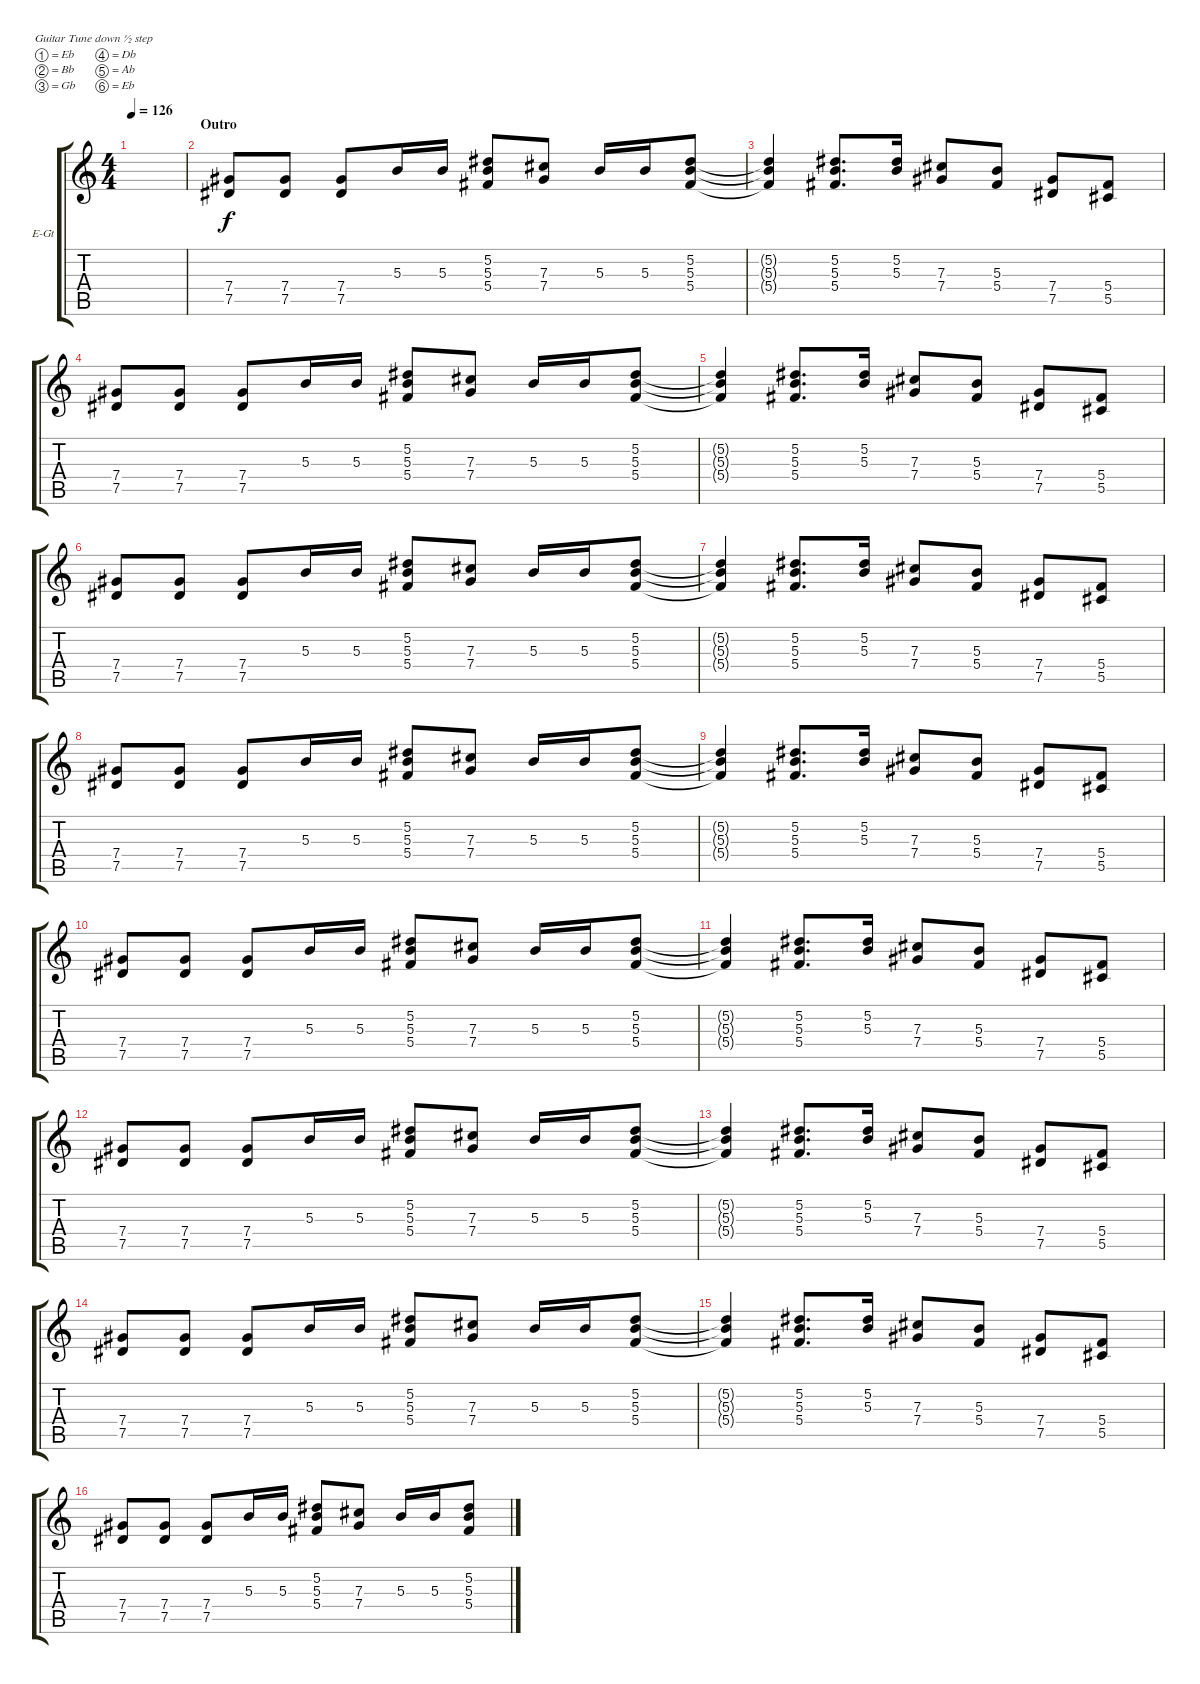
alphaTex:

\defaultSystemsLayout 4
\bracketExtendMode groupsimilarinstruments
\firstSystemTrackNameOrientation horizontal
\otherSystemsTrackNameOrientation horizontal
\track ("PAUL STANLEY" "E-Gt") {instrument distortionguitar}
\staff {score tabs}
\tuning (Eb4 Bb3 Gb3 Db3 Ab2 Eb2)
\ts (4 4)
\tempo 126
\clef g2
\ks c
|
\section ("" "Outro")
(7.5 7.4).8 (7.4 7.5).8 (7.5 7.4).8 5.3.16 5.3.16 (5.2 5.3 5.4).8 (7.4 7.3).8 5.3.16 5.3.16 (5.2 5.3 5.4).8 |
(5.2{t} 5.3{t} 5.4{t}).4 (5.4 5.3 5.2).8{d} (5.2 5.3).16 (7.3 7.4).8 (5.4 5.3).8 (7.4 7.5).8 (5.5 5.4).8 |
(7.5 7.4).8 (7.4 7.5).8 (7.5 7.4).8 5.3.16 5.3.16 (5.2 5.3 5.4).8 (7.4 7.3).8 5.3.16 5.3.16 (5.2 5.3 5.4).8 |
(5.2{t} 5.3{t} 5.4{t}).4 (5.4 5.3 5.2).8{d} (5.2 5.3).16 (7.3 7.4).8 (5.4 5.3).8 (7.4 7.5).8 (5.5 5.4).8 |
(7.5 7.4).8 (7.4 7.5).8 (7.5 7.4).8 5.3.16 5.3.16 (5.2 5.3 5.4).8 (7.4 7.3).8 5.3.16 5.3.16 (5.2 5.3 5.4).8 |
(5.2{t} 5.3{t} 5.4{t}).4 (5.4 5.3 5.2).8{d} (5.2 5.3).16 (7.3 7.4).8 (5.4 5.3).8 (7.4 7.5).8 (5.5 5.4).8 |
(7.5 7.4).8 (7.4 7.5).8 (7.5 7.4).8 5.3.16 5.3.16 (5.2 5.3 5.4).8 (7.4 7.3).8 5.3.16 5.3.16 (5.2 5.3 5.4).8 |
(5.2{t} 5.3{t} 5.4{t}).4 (5.4 5.3 5.2).8{d} (5.2 5.3).16 (7.3 7.4).8 (5.4 5.3).8 (7.4 7.5).8 (5.5 5.4).8 |
(7.5 7.4).8 (7.4 7.5).8 (7.5 7.4).8 5.3.16 5.3.16 (5.2 5.3 5.4).8 (7.4 7.3).8 5.3.16 5.3.16 (5.2 5.3 5.4).8 |
(5.2{t} 5.3{t} 5.4{t}).4 (5.4 5.3 5.2).8{d} (5.2 5.3).16 (7.3 7.4).8 (5.4 5.3).8 (7.4 7.5).8 (5.5 5.4).8 |
(7.5 7.4).8 (7.4 7.5).8 (7.5 7.4).8 5.3.16 5.3.16 (5.2 5.3 5.4).8 (7.4 7.3).8 5.3.16 5.3.16 (5.2 5.3 5.4).8 |
(5.2{t} 5.3{t} 5.4{t}).4 (5.4 5.3 5.2).8{d} (5.2 5.3).16 (7.3 7.4).8 (5.4 5.3).8 (7.4 7.5).8 (5.5 5.4).8 |
(7.5 7.4).8 (7.4 7.5).8 (7.5 7.4).8 5.3.16 5.3.16 (5.2 5.3 5.4).8 (7.4 7.3).8 5.3.16 5.3.16 (5.2 5.3 5.4).8 |
(5.2{t} 5.3{t} 5.4{t}).4 (5.4 5.3 5.2).8{d} (5.2 5.3).16 (7.3 7.4).8 (5.4 5.3).8 (7.4 7.5).8 (5.5 5.4).8 |
(7.5 7.4).8 (7.4 7.5).8 (7.5 7.4).8 5.3.16 5.3.16 (5.2 5.3 5.4).8 (7.4 7.3).8 5.3.16 5.3.16 (5.2 5.3 5.4).8
